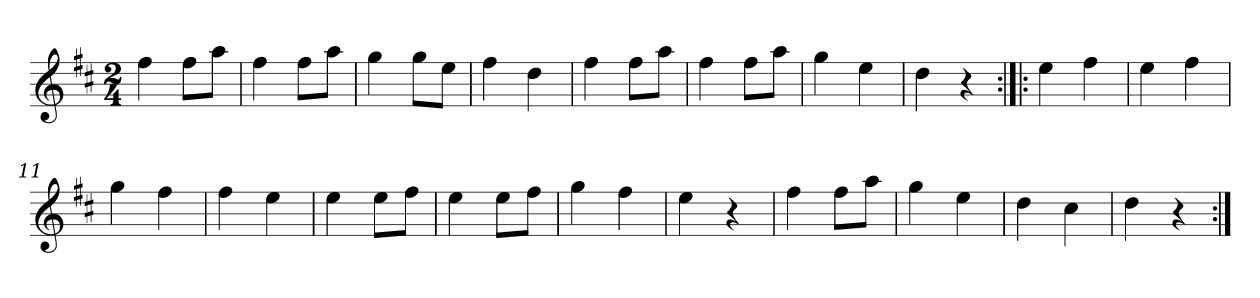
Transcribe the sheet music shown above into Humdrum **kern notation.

**kern
*part1
*staff1
*clefG2
*k[f#c#]
*D:
*M2/4
*MM120
=1
4ff#
8ff#\L
8aa\J
=2
4ff#
8ff#\L
8aa\J
=3
4gg
8gg\L
8ee\J
=4
4ff#
4dd
=5
4ff#
8ff#\L
8aa\J
=6
4ff#
8ff#\L
8aa\J
=7
4gg
4ee
=8
4dd
4r
=9:|!|:
4ee
4ff#
=10
4ee
4ff#
=11
4gg
4ff#
=12
4ff#
4ee
=13
4ee
8ee\L
8ff#\J
=14
4ee
8ee\L
8ff#\J
=15
4gg
4ff#
=16
4ee
4r
=17
4ff#
8ff#\L
8aa\J
=18
4gg
4ee
=19
4dd
4cc#
=20
4dd
4r
=:|!
*-
